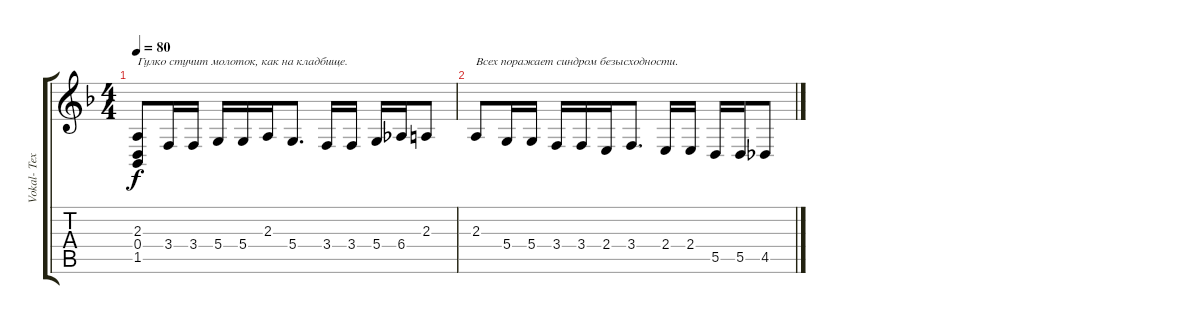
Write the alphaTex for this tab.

\track ("Vokal- Text" "Vokal- Tex") {instrument koto}
\staff {score tabs}
\tuning (E4 B3 G3 D3 A2 E2) {hide}
\ts (4 4)
\tempo 80
\clef g2
\ks dminor
(2.3 0.4 1.5).8{txt "Гулко стучит молоток, как на кладбище." dy f} 3.4.16 3.4.16 5.4.16 5.4.16 2.3.16 5.4.8{d} 3.4.16 3.4.16 5.4.16 6.4.16 2.3.8 |
2.3.8{txt "Всех поражает синдром безысходности."} 5.4.16 5.4.16 3.4.16 3.4.16 2.4.16 3.4.8{d} 2.4.16 2.4.16 5.5.16 5.5.16 4.5.8
